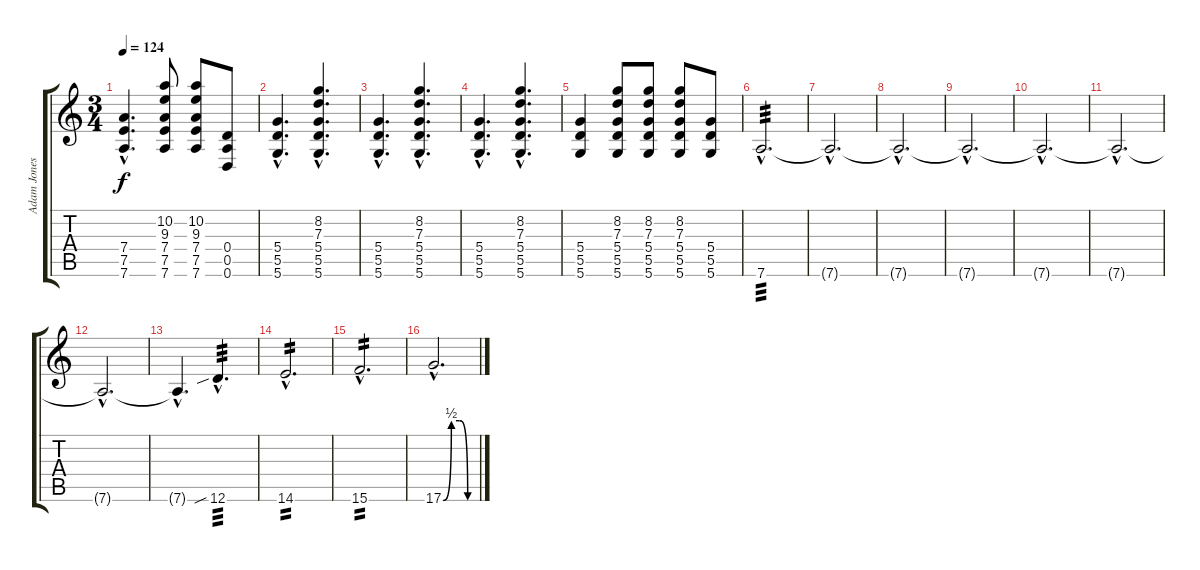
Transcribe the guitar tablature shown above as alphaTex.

\track ("Adam Jones" "Adam Jones") {instrument distortionguitar}
\staff {score tabs}
\tuning (E4 B3 G3 D3 A2 D2) {hide}
\ts (3 4)
\tempo 124
\clef g2
\ks c
(7.4{hac t} 7.5{hac t} 7.6{hac t}).4{d dy f} (10.2 9.3 7.4 7.5 7.6).8 (10.2 9.3 7.4 7.5 7.6).8 (0.4 0.5 0.6).8 |
(5.4{hac} 5.5{hac} 5.6{hac}).4{d} (8.2{hac} 7.3{hac} 5.4{hac} 5.5{hac} 5.6{hac}).4{d} |
(5.4{hac} 5.5{hac} 5.6{hac}).4{d} (8.2{hac} 7.3{hac} 5.4{hac} 5.5{hac} 5.6{hac}).4{d} |
(5.4{hac} 5.5{hac} 5.6{hac}).4{d} (8.2{hac} 7.3{hac} 5.4{hac} 5.5{hac} 5.6{hac}).4{d} |
(5.4 5.5 5.6).4 (8.2 7.3 5.4 5.5 5.6).8 (8.2 7.3 5.4 5.5 5.6).8 (8.2 7.3 5.4 5.5 5.6).8 (5.4 5.5 5.6).8 |
7.6{hac}.2{d tp 3} |
7.6{hac t}.2{d} |
7.6{hac t}.2{d} |
7.6{hac t}.2{d} |
7.6{hac t}.2{d} |
7.6{hac t}.2{d} |
7.6{hac t}.2{d} |
7.6{hac t}.4{d} 12.6{sib hac}.4{d tp 3} |
14.6{hac}.2{d tp 2} |
15.6{hac}.2{d tp 2} |
17.6{be (custom 0 0 15 2 30 2 45 0 60 0) hac}.2{d}
